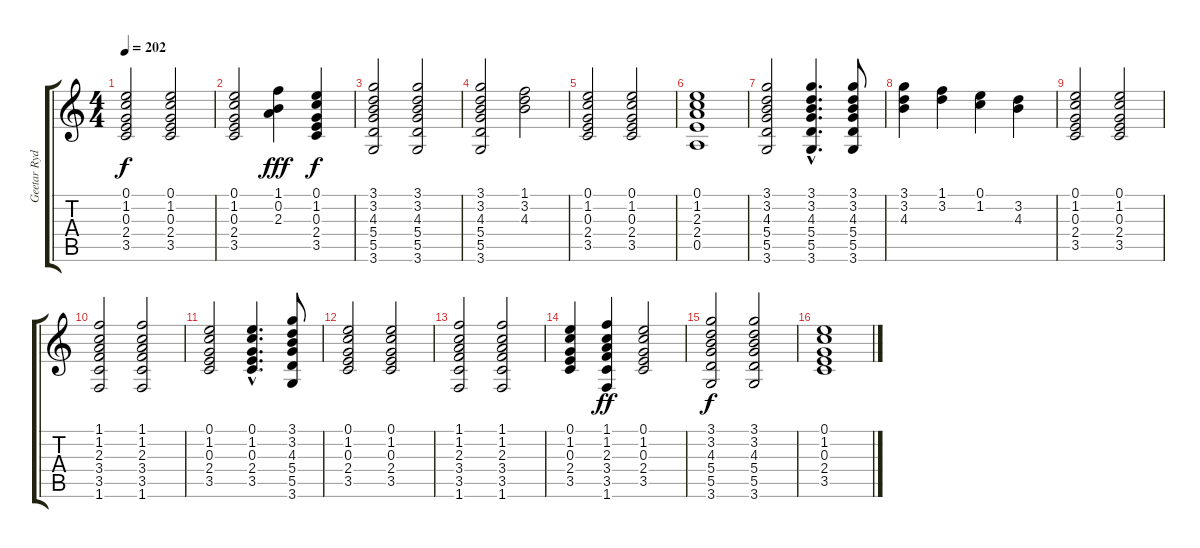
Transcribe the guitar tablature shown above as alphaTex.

\track ("Geetar Rydm" "Geetar Ryd") {instrument acousticguitarsteel}
\staff {score tabs}
\tuning (E4 B3 G3 D3 A2 E2) {hide}
\ts (4 4)
\tempo 202
\clef g2
\ks c
(0.1 1.2 0.3 2.4 3.5).2{dy f} (0.1 1.2 0.3 2.4 3.5).2 |
(0.1 1.2 0.3 2.4 3.5).2 (1.1 0.2 2.3).4{dy fff} (0.1 1.2 0.3 2.4 3.5).4{dy f} |
(3.1 3.2 4.3 5.4 5.5 3.6).2 (3.1 3.2 4.3 5.4 5.5 3.6).2 |
(3.1 3.2 4.3 5.4 5.5 3.6).2 (1.1 3.2 4.3).2 |
(0.1 1.2 0.3 2.4 3.5).2 (0.1 1.2 0.3 2.4 3.5).2 |
(0.1 1.2 2.3 2.4 0.5).1 |
(3.1 3.2 4.3 5.4 5.5 3.6).2 (3.1{hac} 3.2{hac} 4.3{hac} 5.4{hac} 5.5{hac} 3.6{hac}).4{d} (3.1 3.2 4.3 5.4 5.5 3.6).8 |
(3.1 3.2 4.3).4 (1.1 3.2).4 (0.1 1.2).4 (3.2 4.3).4 |
(0.1 1.2 0.3 2.4 3.5).2 (0.1 1.2 0.3 2.4 3.5).2 |
(1.1 1.2 2.3 3.4 3.5 1.6).2 (1.1 1.2 2.3 3.4 3.5 1.6).2 |
(0.1 1.2 0.3 2.4 3.5).2 (0.1{hac} 1.2{hac} 0.3{hac} 2.4{hac} 3.5{hac}).4{d} (3.1 3.2 4.3 5.4 5.5 3.6).8 |
(0.1 1.2 0.3 2.4 3.5).2 (0.1 1.2 0.3 2.4 3.5).2 |
(1.1 1.2 2.3 3.4 3.5 1.6).2 (1.1 1.2 2.3 3.4 3.5 1.6).2 |
(0.1 1.2 0.3 2.4 3.5).4 (1.1 1.2 2.3 3.4 3.5 1.6).4{dy ff} (0.1 1.2 0.3 2.4 3.5).2 |
(3.1 3.2 4.3 5.4 5.5 3.6).2{dy f} (3.1 3.2 4.3 5.4 5.5 3.6).2 |
(0.1 1.2 0.3 2.4 3.5).1
